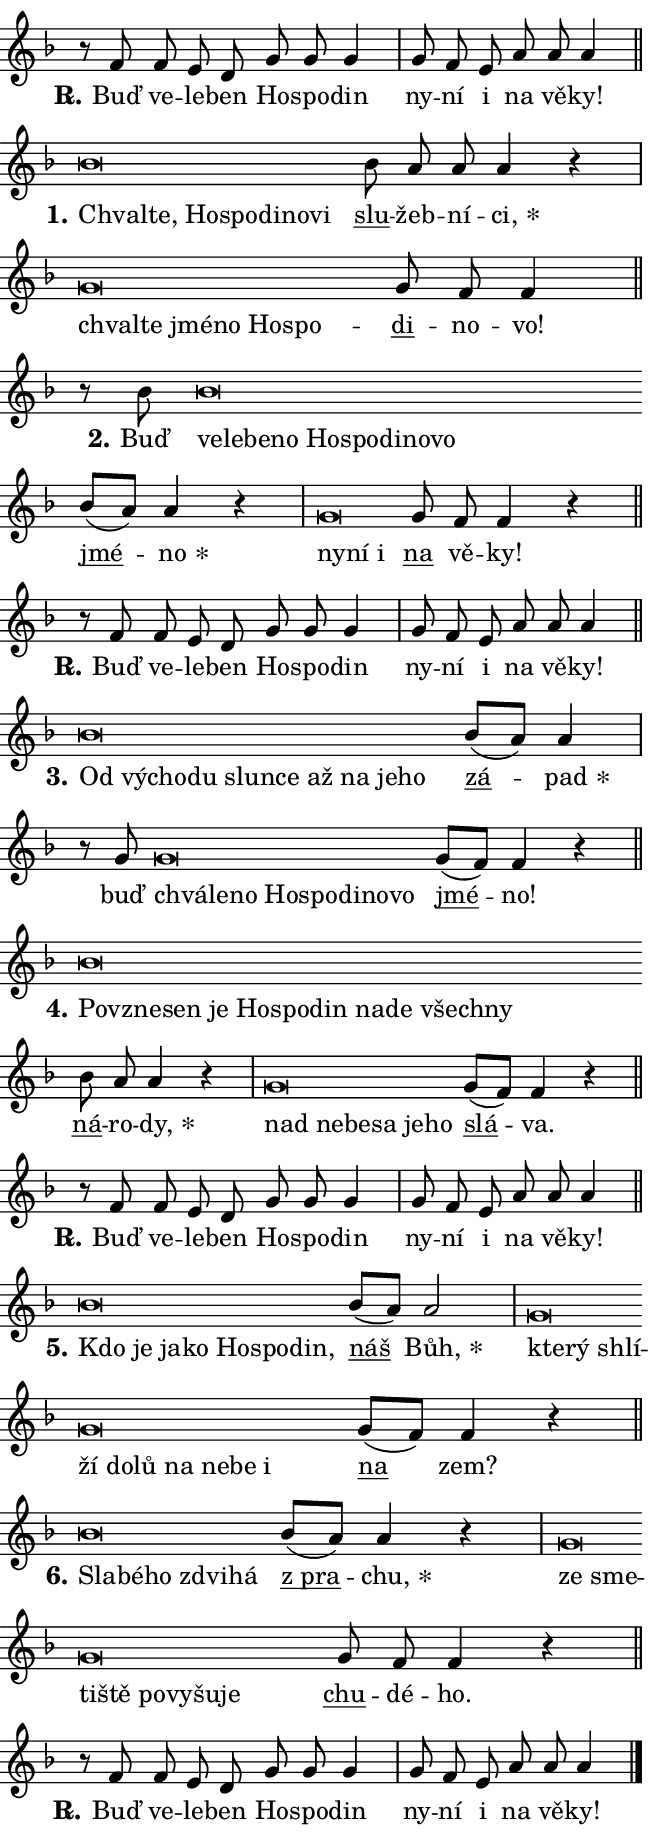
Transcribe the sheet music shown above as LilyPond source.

\version "2.24.0"
\header { tagline = "" }
\paper {
  indent = 0\cm
  top-margin = 0\cm
  right-margin = 0.13\cm % to fit lyric hyphens
  bottom-margin = 0\cm
  left-margin = 0\cm
  paper-width = 11\cm
  page-breaking = #ly:one-page-breaking
  system-system-spacing.basic-distance = #11
  score-system-spacing.basic-distance = #11
  ragged-last = ##f
}


%% Author: Thomas Morley
%% https://lists.gnu.org/archive/html/lilypond-user/2020-05/msg00002.html
#(define (line-position grob)
"Returns position of @var[grob} in current system:
   @code{'start}, if at first time-step
   @code{'end}, if at last time-step
   @code{'middle} otherwise
"
  (let* ((col (ly:item-get-column grob))
         (ln (ly:grob-object col 'left-neighbor))
         (rn (ly:grob-object col 'right-neighbor))
         (col-to-check-left (if (ly:grob? ln) ln col))
         (col-to-check-right (if (ly:grob? rn) rn col))
         (break-dir-left
           (and
             (ly:grob-property col-to-check-left 'non-musical #f)
             (ly:item-break-dir col-to-check-left)))
         (break-dir-right
           (and
             (ly:grob-property col-to-check-right 'non-musical #f)
             (ly:item-break-dir col-to-check-right))))
        (cond ((eqv? 1 break-dir-left) 'start)
              ((eqv? -1 break-dir-right) 'end)
              (else 'middle))))

#(define (tranparent-at-line-position vctor)
  (lambda (grob)
  "Relying on @code{line-position} select the relevant enry from @var{vctor}.
Used to determine transparency,"
    (case (line-position grob)
      ((end) (not (vector-ref vctor 0)))
      ((middle) (not (vector-ref vctor 1)))
      ((start) (not (vector-ref vctor 2))))))

noteHeadBreakVisibility =
#(define-music-function (break-visibility)(vector?)
"Makes @code{NoteHead}s transparent relying on @var{break-visibility}"
#{
  \override NoteHead.transparent =
    #(tranparent-at-line-position break-visibility)
#})

#(define delete-ledgers-for-transparent-note-heads
  (lambda (grob)
    "Reads whether a @code{NoteHead} is transparent.
If so this @code{NoteHead} is removed from @code{'note-heads} from
@var{grob}, which is supposed to be @code{LedgerLineSpanner}.
As a result ledgers are not printed for this @code{NoteHead}"
    (let* ((nhds-array (ly:grob-object grob 'note-heads))
           (nhds-list
             (if (ly:grob-array? nhds-array)
                 (ly:grob-array->list nhds-array)
                 '()))
           ;; Relies on the transparent-property being done before
           ;; Staff.LedgerLineSpanner.after-line-breaking is executed.
           ;; This is fragile ...
           (to-keep
             (remove
               (lambda (nhd)
                 (ly:grob-property nhd 'transparent #f))
               nhds-list)))
      ;; TODO find a better method to iterate over grob-arrays, similiar
      ;; to filter/remove etc for lists
      ;; For now rebuilt from scratch
      (set! (ly:grob-object grob 'note-heads)  '())
      (for-each
        (lambda (nhd)
          (ly:pointer-group-interface::add-grob grob 'note-heads nhd))
        to-keep))))

squashNotes = {
  \override NoteHead.X-extent = #'(-0.2 . 0.2)
  \override NoteHead.Y-extent = #'(-0.75 . 0)
  \override NoteHead.stencil =
    #(lambda (grob)
       (let ((pos (ly:grob-property grob 'staff-position)))
         (begin
           (if (< pos -7) (display "ERROR: Lower brevis then expected\n") (display ""))
           (if (<= pos -6) ly:text-interface::print ly:note-head::print))))
}
unSquashNotes = {
  \revert NoteHead.X-extent
  \revert NoteHead.Y-extent
  \revert NoteHead.stencil
}

hideNotes = \noteHeadBreakVisibility #begin-of-line-visible
unHideNotes = \noteHeadBreakVisibility #all-visible

% work-around for resetting accidentals
% https://lilypond.org/doc/v2.23/Documentation/notation/displaying-rhythms#unmetered-music
cadenzaMeasure = {
  \cadenzaOff
  \partial 1024 s1024
  \cadenzaOn
}

#(define-markup-command (accent layout props text) (markup?)
  "Underline accented syllable"
  (interpret-markup layout props
    #{\markup \override #'(offset . 4.3) \underline { #text }#}))

responsum = \markup \concat {
  "R" \hspace #-1.05 \path #0.1 #'((moveto 0 0.07) (lineto 0.9 0.8)) \hspace #0.05 "."
}

spaceSize = #0.6828661417322834 % exact space size for TeX Gyre Schola

\layout {
  \context {
    \Staff
    \remove "Time_signature_engraver"
    \override LedgerLineSpanner.after-line-breaking = #delete-ledgers-for-transparent-note-heads
  }
  \context {
    \Lyrics {
      \override LyricSpace.minimum-distance = \spaceSize
      \override LyricText.font-name = #"TeX Gyre Schola"
      \override LyricText.font-size = 1
      \override StanzaNumber.font-name = #"TeX Gyre Schola Bold"
      \override StanzaNumber.font-size = 1
    }
  }
  \context {
    \Score 
    \override NoteHead.text =
      #(lambda (grob) 
        (let ((pos (ly:grob-property grob 'staff-position)))
          #{\markup {
            \combine
              \halign #-0.55 \raise #(if (= pos -6) 0 0.5) \override #'(thickness . 2) \draw-line #'(3.2 . 0)
              \musicglyph "noteheads.sM1"
          }#}))
  }
}

% magnetic-lyrics.ily
%
%   written by
%     Jean Abou Samra <jean@abou-samra.fr>
%     Werner Lemberg <wl@gnu.org>
%
%   adapted by
%     Jiri Hon <jiri.hon@gmail.com>
%
% Version 2022-Apr-15

% https://www.mail-archive.com/lilypond-user@gnu.org/msg149350.html

#(define (Left_hyphen_pointer_engraver context)
   "Collect syllable-hyphen-syllable occurrences in lyrics and store
them in properties.  This engraver only looks to the left.  For
example, if the lyrics input is @code{foo -- bar}, it does the
following.

@itemize @bullet
@item
Set the @code{text} property of the @code{LyricHyphen} grob between
@q{foo} and @q{bar} to @code{foo}.

@item
Set the @code{left-hyphen} property of the @code{LyricText} grob with
text @q{foo} to the @code{LyricHyphen} grob between @q{foo} and
@q{bar}.
@end itemize

Use this auxiliary engraver in combination with the
@code{lyric-@/text::@/apply-@/magnetic-@/offset!} hook."
   (let ((hyphen #f)
         (text #f))
     (make-engraver
      (acknowledgers
       ((lyric-syllable-interface engraver grob source-engraver)
        (set! text grob)))
      (end-acknowledgers
       ((lyric-hyphen-interface engraver grob source-engraver)
        ;(when (not (grob::has-interface grob 'lyric-space-interface))
          (set! hyphen grob)));)
      ((stop-translation-timestep engraver)
       (when (and text hyphen)
         (ly:grob-set-object! text 'left-hyphen hyphen))
       (set! text #f)
       (set! hyphen #f)))))

#(define (lyric-text::apply-magnetic-offset! grob)
   "If the space between two syllables is less than the value in
property @code{LyricText@/.details@/.squash-threshold}, move the right
syllable to the left so that it gets concatenated with the left
syllable.

Use this function as a hook for
@code{LyricText@/.after-@/line-@/breaking} if the
@code{Left_@/hyphen_@/pointer_@/engraver} is active."
   (let ((hyphen (ly:grob-object grob 'left-hyphen #f)))
     (when hyphen
       (let ((left-text (ly:spanner-bound hyphen LEFT)))
         (when (grob::has-interface left-text 'lyric-syllable-interface)
           (let* ((common (ly:grob-common-refpoint grob left-text X))
                  (this-x-ext (ly:grob-extent grob common X))
                  (left-x-ext
                   (begin
                     ;; Trigger magnetism for left-text.
                     (ly:grob-property left-text 'after-line-breaking)
                     (ly:grob-extent left-text common X)))
                  ;; `delta` is the gap width between two syllables.
                  (delta (- (interval-start this-x-ext)
                            (interval-end left-x-ext)))
                  (details (ly:grob-property grob 'details))
                  (threshold (assoc-get 'squash-threshold details 0.2)))
             (when (< delta threshold)
               (let* (;; We have to manipulate the input text so that
                      ;; ligatures crossing syllable boundaries are not
                      ;; disabled.  For languages based on the Latin
                      ;; script this is essentially a beautification.
                      ;; However, for non-Western scripts it can be a
                      ;; necessity.
                      (lt (ly:grob-property left-text 'text))
                      (rt (ly:grob-property grob 'text))
                      (is-space (grob::has-interface hyphen 'lyric-space-interface))
                      (space (if is-space " " ""))
                      (extra-delta (if is-space spaceSize 0))
                      ;; Append new syllable.
                      (ltrt-space (if (and (string? lt) (string? rt))
                                (string-append lt space rt)
                                (make-concat-markup (list lt space rt))))
                      ;; Right-align `ltrt` to the right side.
                      (ltrt-space-markup (grob-interpret-markup
                               grob
                               (make-translate-markup
                                (cons (interval-length this-x-ext) 0)
                                (make-right-align-markup ltrt-space)))))
                 (begin
                   ;; Don't print `left-text`.
                   (ly:grob-set-property! left-text 'stencil #f)
                   ;; Set text and stencil (which holds all collected
                   ;; syllables so far) and shift it to the left.
                   (ly:grob-set-property! grob 'text ltrt-space)
                   (ly:grob-set-property! grob 'stencil ltrt-space-markup)
                   (ly:grob-translate-axis! grob (- (- delta extra-delta)) X))))))))))


#(define (lyric-hyphen::displace-bounds-first grob)
   ;; Make very sure this callback isn't triggered too early.
   (let ((left (ly:spanner-bound grob LEFT))
         (right (ly:spanner-bound grob RIGHT)))
     (ly:grob-property left 'after-line-breaking)
     (ly:grob-property right 'after-line-breaking)
     (ly:lyric-hyphen::print grob)))

squashThreshold = #0.4

\layout {
  \context {
    \Lyrics
    \consists #Left_hyphen_pointer_engraver
    \override LyricText.after-line-breaking =
      #lyric-text::apply-magnetic-offset!
    \override LyricHyphen.stencil = #lyric-hyphen::displace-bounds-first
    \override LyricText.details.squash-threshold = \squashThreshold
    \override LyricHyphen.minimum-distance = 0
    \override LyricHyphen.minimum-length = \squashThreshold
  }
}

squashText = \override LyricText.details.squash-threshold = 9999
unSquashText = \override LyricText.details.squash-threshold = \squashThreshold

leftText = \override LyricText.self-alignment-X = #LEFT
unLeftText = \revert LyricText.self-alignment-X

starOffset = #(lambda (grob) 
                (let ((x_offset (ly:self-alignment-interface::aligned-on-x-parent grob)))
                  (if (= x_offset 0) 0 (+ x_offset 1.2))))

star = #(define-music-function (syllable)(string?)
"Append star separator at the end of a syllable"
#{
  \once \override LyricText.X-offset = #starOffset
  \lyricmode { \markup {
    #syllable
    \override #'((font-name . "TeX Gyre Schola Bold")) \hspace #0.2 \lower #0.65 \larger "*"
  } }
#})

starAccent = #(define-music-function (syllable)(string?)
"Append star separator at the end of a syllable and make accent"
#{
  \once \override LyricText.X-offset = #starOffset
  \lyricmode { \markup {
    \accent #syllable
    \override #'((font-name . "TeX Gyre Schola Bold")) \hspace #0.2 \lower #0.65 \larger "*"
  } }
#})

breath = #(define-music-function (syllable)(string?)
"Append breathing indicator at the end of a syllable"
#{
  \lyricmode { \markup { #syllable "+" } }
#})

optionalBreath = #(define-music-function (syllable)(string?)
"Append optional breathing indicator at the end of a syllable"
#{
  \lyricmode { \markup { #syllable "(+)" } }
#})


\score {
    <<
        \new Voice = "melody" { \cadenzaOn \key f \major \relative { r8 f' f e d g g g4 \cadenzaMeasure \bar "|" g8 f e a a a4 \cadenzaMeasure \bar "||" \break } }
        \new Lyrics \lyricsto "melody" { \lyricmode { \set stanza = \responsum
Buď ve -- le -- ben Ho -- spo -- din ny -- ní i na vě -- ky! } }
    >>
    \layout {}
}

\score {
    <<
        \new Voice = "melody" { \cadenzaOn \key f \major \relative { \squashNotes bes'\breve*1/16 \hideNotes \breve*1/16 \bar "" \breve*1/16 \bar "" \breve*1/16 \bar "" \breve*1/16 \bar "" \breve*1/16 \breve*1/16 \bar "" \unHideNotes \unSquashNotes \bar "" bes8 a a a4 r \cadenzaMeasure \bar "|" \squashNotes g\breve*1/16 \hideNotes \breve*1/16 \bar "" \breve*1/16 \bar "" \breve*1/16 \bar "" \breve*1/16 \breve*1/16 \bar "" \unHideNotes \unSquashNotes \bar "" g8 f f4 \cadenzaMeasure \bar "||" \break } }
        \new Lyrics \lyricsto "melody" { \lyricmode { \set stanza = "1."
\leftText Chval -- \squashText te, Ho -- spo -- di -- no -- vi \unLeftText \unSquashText \markup \accent slu -- žeb -- ní -- \star ci, \leftText chval -- \squashText te jmé -- no Ho -- spo -- \unLeftText \unSquashText \markup \accent di -- no -- vo! } }
    >>
    \layout {}
}

\score {
    <<
        \new Voice = "melody" { \cadenzaOn \key f \major \relative { r8 bes'8 \squashNotes bes\breve*1/16 \hideNotes \breve*1/16 \bar "" \breve*1/16 \bar "" \breve*1/16 \bar "" \breve*1/16 \bar "" \breve*1/16 \bar "" \breve*1/16 \bar "" \breve*1/16 \breve*1/16 \bar "" \unHideNotes \unSquashNotes \bar "" bes8[( a)] a4 r \cadenzaMeasure \bar "|" \squashNotes g\breve*1/16 \hideNotes \breve*1/16 \breve*1/16 \bar "" \unHideNotes \unSquashNotes \bar "" g8 f f4 r \cadenzaMeasure \bar "||" \break } }
        \new Lyrics \lyricsto "melody" { \lyricmode { \set stanza = "2."
Buď \leftText ve -- \squashText le -- be -- no Ho -- spo -- di -- no -- vo \unLeftText \unSquashText \markup \accent jmé -- \star no \leftText ny -- \squashText ní i \unLeftText \unSquashText \markup \accent na vě -- ky! } }
    >>
    \layout {}
}

\score {
    <<
        \new Voice = "melody" { \cadenzaOn \key f \major \relative { r8 f' f e d g g g4 \cadenzaMeasure \bar "|" g8 f e a a a4 \cadenzaMeasure \bar "||" \break } }
        \new Lyrics \lyricsto "melody" { \lyricmode { \set stanza = \responsum
Buď ve -- le -- ben Ho -- spo -- din ny -- ní i na vě -- ky! } }
    >>
    \layout {}
}

\score {
    <<
        \new Voice = "melody" { \cadenzaOn \key f \major \relative { \squashNotes bes'\breve*1/16 \hideNotes \breve*1/16 \bar "" \breve*1/16 \bar "" \breve*1/16 \bar "" \breve*1/16 \bar "" \breve*1/16 \bar "" \breve*1/16 \bar "" \breve*1/16 \bar "" \breve*1/16 \breve*1/16 \bar "" \unHideNotes \unSquashNotes \bar "" bes8[( a)] a4 \cadenzaMeasure \bar "|" r8 g8 \squashNotes g\breve*1/16 \hideNotes \breve*1/16 \bar "" \breve*1/16 \bar "" \breve*1/16 \bar "" \breve*1/16 \bar "" \breve*1/16 \bar "" \breve*1/16 \breve*1/16 \bar "" \unHideNotes \unSquashNotes \bar "" g8[( f)] f4 r \cadenzaMeasure \bar "||" \break } }
        \new Lyrics \lyricsto "melody" { \lyricmode { \set stanza = "3."
\leftText Od \squashText vý -- cho -- du slun -- ce až na je -- ho \unLeftText \unSquashText \markup \accent zá -- \star pad buď \leftText chvá -- \squashText le -- no Ho -- spo -- di -- no -- vo \unLeftText \unSquashText \markup \accent jmé -- no! } }
    >>
    \layout {}
}

\score {
    <<
        \new Voice = "melody" { \cadenzaOn \key f \major \relative { \squashNotes bes'\breve*1/16 \hideNotes \breve*1/16 \bar "" \breve*1/16 \bar "" \breve*1/16 \bar "" \breve*1/16 \bar "" \breve*1/16 \bar "" \breve*1/16 \bar "" \breve*1/16 \bar "" \breve*1/16 \bar "" \breve*1/16 \breve*1/16 \bar "" \unHideNotes \unSquashNotes \bar "" bes8 a a4 r \cadenzaMeasure \bar "|" \squashNotes g\breve*1/16 \hideNotes \breve*1/16 \bar "" \breve*1/16 \bar "" \breve*1/16 \bar "" \breve*1/16 \breve*1/16 \bar "" \unHideNotes \unSquashNotes \bar "" g8[( f)] f4 r \cadenzaMeasure \bar "||" \break } }
        \new Lyrics \lyricsto "melody" { \lyricmode { \set stanza = "4."
\leftText Po -- \squashText vzne -- sen je Ho -- spo -- din na -- de všech -- ny \unLeftText \unSquashText \markup \accent ná -- ro -- \star dy, \leftText nad \squashText ne -- be -- sa je -- ho \unLeftText \unSquashText \markup \accent slá -- va. } }
    >>
    \layout {}
}

\score {
    <<
        \new Voice = "melody" { \cadenzaOn \key f \major \relative { r8 f' f e d g g g4 \cadenzaMeasure \bar "|" g8 f e a a a4 \cadenzaMeasure \bar "||" \break } }
        \new Lyrics \lyricsto "melody" { \lyricmode { \set stanza = \responsum
Buď ve -- le -- ben Ho -- spo -- din ny -- ní i na vě -- ky! } }
    >>
    \layout {}
}

\score {
    <<
        \new Voice = "melody" { \cadenzaOn \key f \major \relative { \squashNotes bes'\breve*1/16 \hideNotes \breve*1/16 \bar "" \breve*1/16 \bar "" \breve*1/16 \bar "" \breve*1/16 \bar "" \breve*1/16 \breve*1/16 \bar "" \unHideNotes \unSquashNotes \bar "" bes8[( a)] a2 \cadenzaMeasure \bar "|" \squashNotes g\breve*1/16 \hideNotes \breve*1/16 \bar "" \breve*1/16 \bar "" \breve*1/16 \bar "" \breve*1/16 \bar "" \breve*1/16 \bar "" \breve*1/16 \bar "" \breve*1/16 \bar "" \breve*1/16 \breve*1/16 \bar "" \unHideNotes \unSquashNotes \bar "" g8[( f)] f4 r \cadenzaMeasure \bar "||" \break } }
        \new Lyrics \lyricsto "melody" { \lyricmode { \set stanza = "5."
\leftText Kdo \squashText je ja -- ko Ho -- spo -- din, \unLeftText \unSquashText \markup \accent náš \star Bůh, \leftText kte -- \squashText rý shlí -- ží do -- lů na ne -- be i \unLeftText \unSquashText \markup \accent na zem? } }
    >>
    \layout {}
}

\score {
    <<
        \new Voice = "melody" { \cadenzaOn \key f \major \relative { \squashNotes bes'\breve*1/16 \hideNotes \breve*1/16 \bar "" \breve*1/16 \bar "" \breve*1/16 \breve*1/16 \bar "" \unHideNotes \unSquashNotes \bar "" bes8[( a)] a4 r \cadenzaMeasure \bar "|" \squashNotes g\breve*1/16 \hideNotes \breve*1/16 \bar "" \breve*1/16 \bar "" \breve*1/16 \bar "" \breve*1/16 \bar "" \breve*1/16 \bar "" \breve*1/16 \breve*1/16 \bar "" \unHideNotes \unSquashNotes \bar "" g8 f f4 r \cadenzaMeasure \bar "||" \break } }
        \new Lyrics \lyricsto "melody" { \lyricmode { \set stanza = "6."
\leftText Sla -- \squashText bé -- ho zdvi -- há \unLeftText \unSquashText \markup \accent "z pra" -- \star chu, \leftText ze \squashText sme -- ti -- ště po -- vy -- šu -- je \unLeftText \unSquashText \markup \accent chu -- dé -- ho. } }
    >>
    \layout {}
}

\score {
    <<
        \new Voice = "melody" { \cadenzaOn \key f \major \relative { r8 f' f e d g g g4 \cadenzaMeasure \bar "|" g8 f e a a a4 \cadenzaMeasure \bar "||" \break } \bar "|." }
        \new Lyrics \lyricsto "melody" { \lyricmode { \set stanza = \responsum
Buď ve -- le -- ben Ho -- spo -- din ny -- ní i na vě -- ky! } }
    >>
    \layout {}
}
